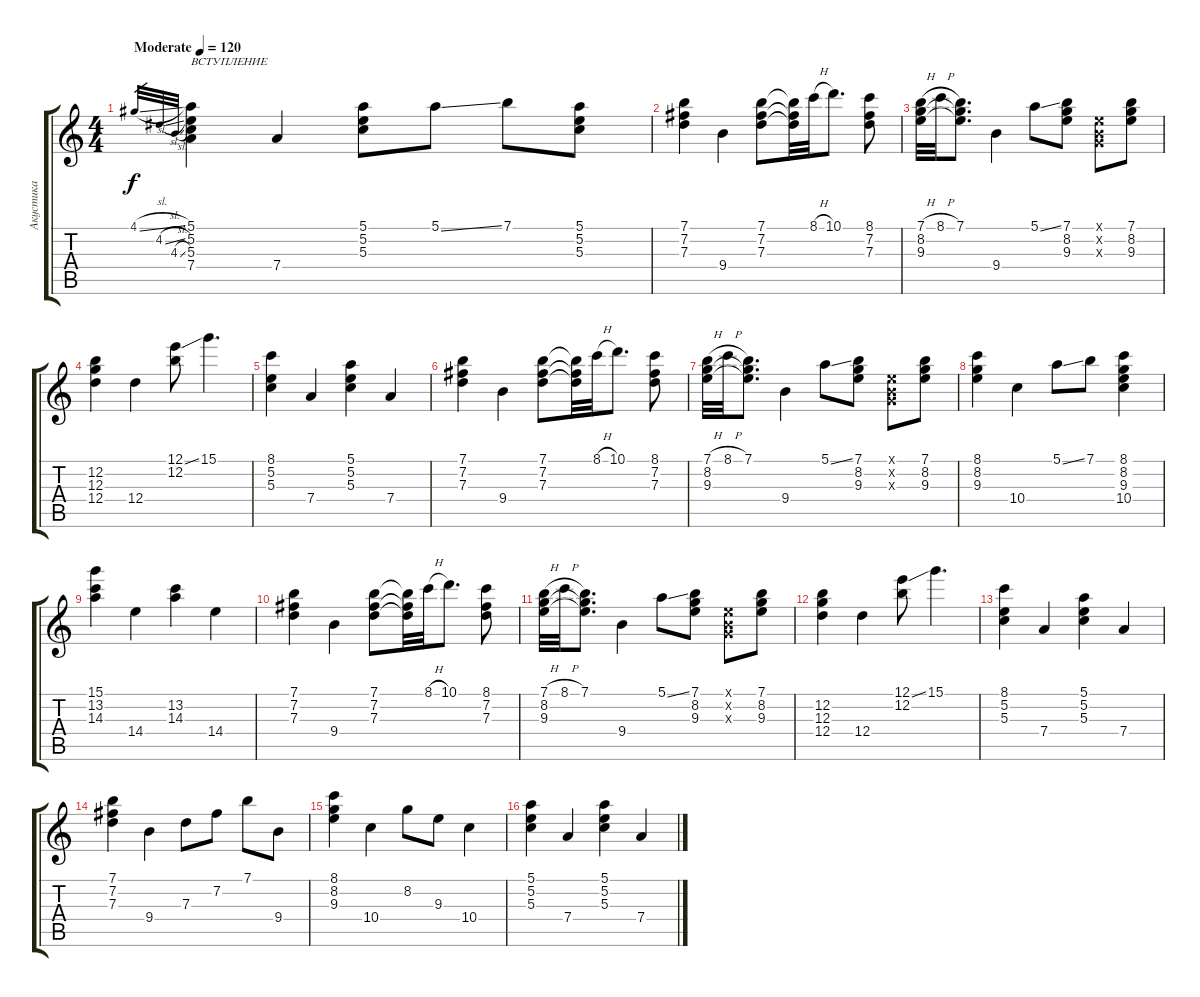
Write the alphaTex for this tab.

\track ("Акустика" "Акустика") {instrument acousticguitarnylon}
\staff {score tabs}
\tuning (E4 B3 G3 D3 A2 E2) {hide}
\ts (4 4)
\tempo (120 "Moderate")
\clef g2
\ks c
4.1{sl}.32{gr dy f instrument acousticguitarnylon} 4.2{sl}.32{gr} 4.3{sl}.32{gr} (5.1 5.2 5.3 7.4).4{txt "ВСТУПЛЕНИЕ"} 7.4.4 (5.1 5.2 5.3).8 5.1{ss}.8 7.1.8 (5.1 5.2 5.3).8 |
(7.1 7.2 7.3).4 9.4.4 (7.1 7.2 7.3).8 (7.1{t} 7.2{t} 7.3{t}).32 8.1{h}.32 10.1.8{d} (8.1 7.2 7.3).8 |
(7.1{h} 8.2 9.3).32 8.1{h}.32 (7.1 8.2{t} 9.3{t}).8{d} 9.4.4 5.1{ss}.8 (7.1 8.2 9.3).8 (0.1{x} 0.2{x} 0.3{x}).8 (7.1 8.2 9.3).8 |
(12.2 12.3 12.4).4 12.4.4 (12.1{ss} 12.2).8 15.1.4{d} |
(8.1 5.2 5.3).4 7.4.4 (5.1 5.2 5.3).4 7.4.4 |
(7.1 7.2 7.3).4 9.4.4 (7.1 7.2 7.3).8 (7.1{t} 7.2{t} 7.3{t}).32 8.1{h}.32 10.1.8{d} (8.1 7.2 7.3).8 |
(7.1{h} 8.2 9.3).32 8.1{h}.32 (7.1 8.2{t} 9.3{t}).8{d} 9.4.4 5.1{ss}.8 (7.1 8.2 9.3).8 (0.1{x} 0.2{x} 0.3{x}).8 (7.1 8.2 9.3).8 |
(8.1 8.2 9.3).4 10.4.4 5.1{ss}.8 7.1.8 (8.1 8.2 9.3 10.4).4 |
(15.1 13.2 14.3).4 14.4.4 (13.2 14.3).4 14.4.4 |
(7.1 7.2 7.3).4 9.4.4 (7.1 7.2 7.3).8 (7.1{t} 7.2{t} 7.3{t}).32 8.1{h}.32 10.1.8{d} (8.1 7.2 7.3).8 |
(7.1{h} 8.2 9.3).32 8.1{h}.32 (7.1 8.2{t} 9.3{t}).8{d} 9.4.4 5.1{ss}.8 (7.1 8.2 9.3).8 (0.1{x} 0.2{x} 0.3{x}).8 (7.1 8.2 9.3).8 |
(12.2 12.3 12.4).4 12.4.4 (12.1{ss} 12.2).8 15.1.4{d} |
(8.1 5.2 5.3).4 7.4.4 (5.1 5.2 5.3).4 7.4.4 |
(7.1 7.2 7.3).4 9.4.4 7.3.8 7.2.8 7.1.8 9.4.8 |
(8.1 8.2 9.3).4 10.4.4 8.2.8 9.3.8 10.4.4 |
(5.1 5.2 5.3).4 7.4.4 (5.1 5.2 5.3).4 7.4.4
